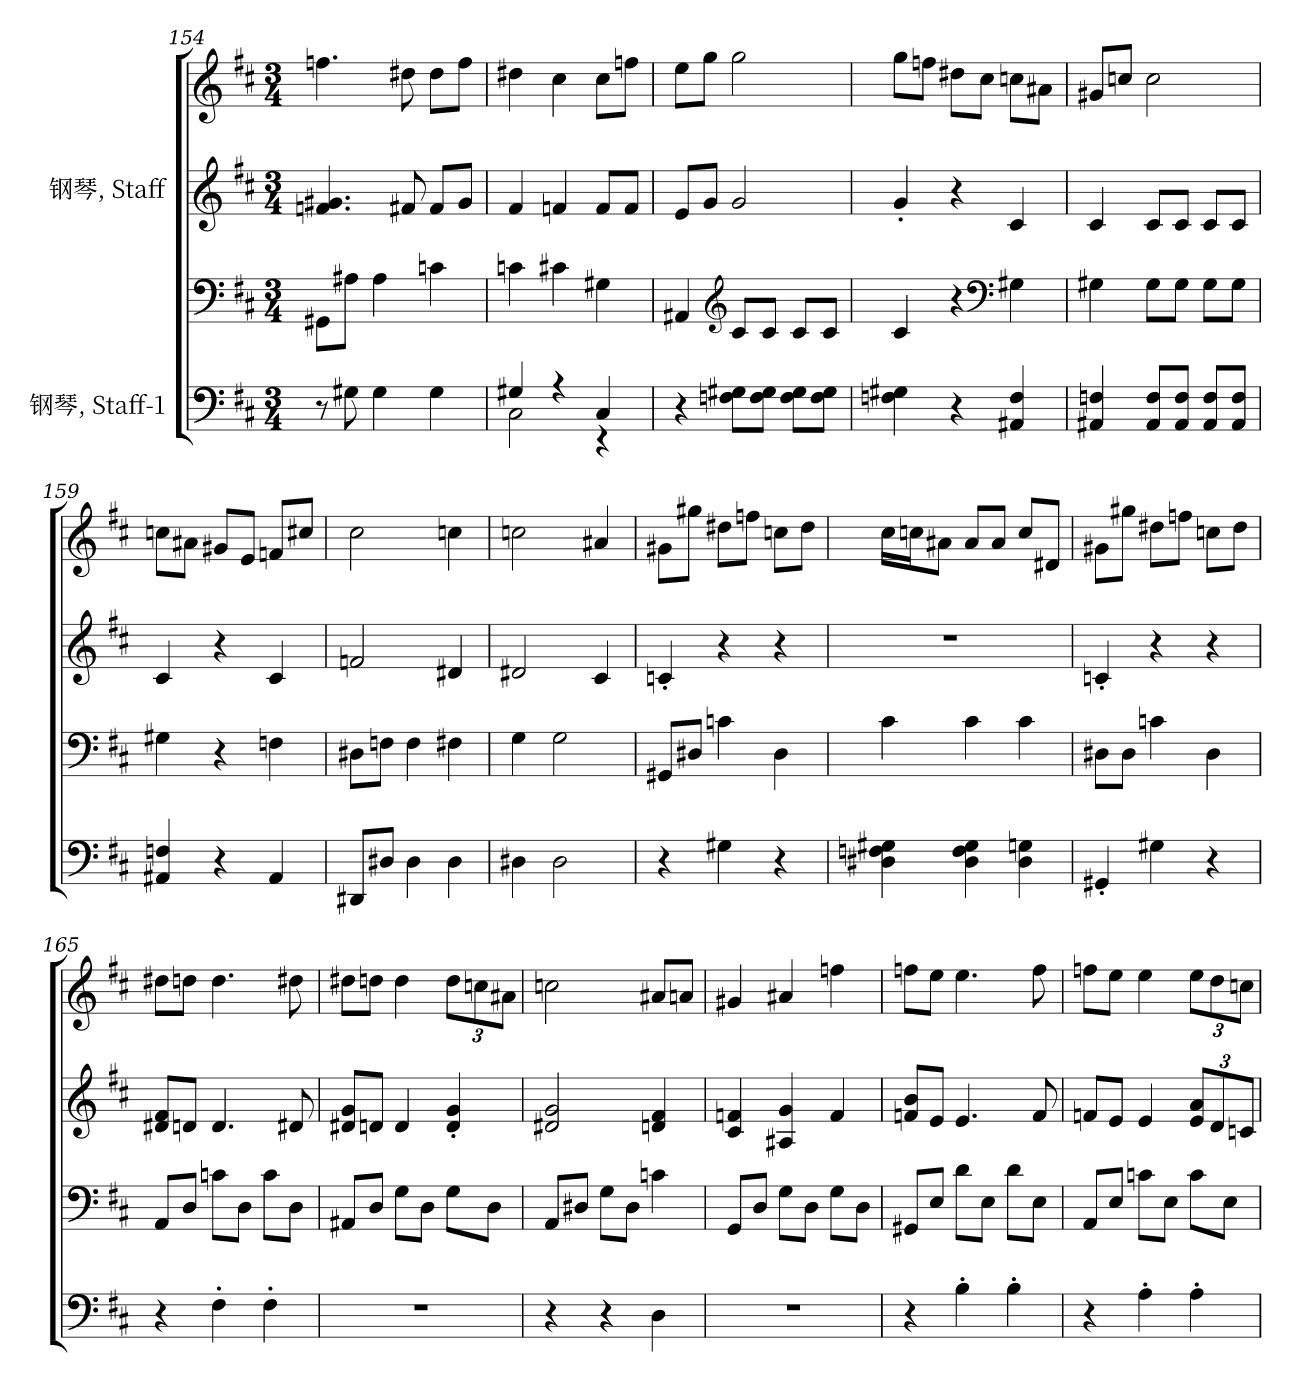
**kern	**kern	**kern	**kern
*part2	*part2	*part1	*part1
*staff4	*staff3	*staff2	*staff1
*I"钢琴, Staff-1	*	*I"钢琴, Staff	*
*clefF4	*clefF4	*clefG2	*clefG2
*k[f#c#]	*k[f#c#]	*k[f#c#]	*k[f#c#]
*M3/4	*M3/4	*M3/4	*M3/4
=154	=154	=154	=154
8r	8GG#X\L	4.fn/ 4.g#X/	4.ffn\
8G#X\	8A#X\J	.	.
4G#\	4A#\	.	.
.	.	8f#X/	8dd#X\
4G#\	4cn\	8f#/L	8dd#\L
.	.	8g#/J	8ff\J
!!LO:LB:g=z
=155	=155	=155	=155
*^	*	*	*
4G#X/	2C#\	4cn\	4f#/	4dd#X\
4r	.	4c#X\	4fn/	4cc#\
4C#/	4r	4G#X\	8f/L	8cc#\L
.	.	.	8f/J	8ffn\J
*v	*v	*	*	*
=156	=156	=156	=156
4r	4AA#X/	8e/L	8ee\L
.	.	8g/J	8gg\J
*	*clefG2	*	*
8Fn\ 8G#X\L	8c#/L	2g/	2gg\
8F\ 8G#\J	8c#/J	.	.
8F\ 8G#\L	8c#/L	.	.
8F\ 8G#\J	8c#/J	.	.
=157	=157	=157	=157
4Fn\ 4G#X\	4c#/	4g'/	8gg\L
.	.	.	8ffn\J
4r	4r	4r	8dd#X\L
.	.	.	8cc#\J
*	*clefF4	*	*
4AA#X/ 4F/	4G#X\	4c#/	8ccn\L
.	.	.	8a#X\J
=158	=158	=158	=158
4AA#X/ 4Fn/	4G#X\	4c#/	8g#X/L
.	.	.	8ccn/J
8AA#/ 8F/L	8G#\L	8c#/L	2cc\
8AA#/ 8F/J	8G#\J	8c#/J	.
8AA#/ 8F/L	8G#\L	8c#/L	.
8AA#/ 8F/J	8G#\J	8c#/J	.
!!LO:LB:g=z
=159	=159	=159	=159
4AA#X/ 4Fn/	4G#X\	4c#/	8ccn\L
.	.	.	8a#X\J
4r	4r	4r	8g#X/L
.	.	.	8e/J
4AA#/	4Fn\	4c#/	8fn/L
.	.	.	8cc#X/J
=160	=160	=160	=160
8DD#X/L	8D#X\L	2fn/	2cc#\
8D#X/J	8Fn\J	.	.
4D#\	4F\	.	.
4D#\	4F#X\	4d#X/	4ccn\
=161	=161	=161	=161
4D#X\	4G\	2d#X/	2ccn\
2D#\	2G\	.	.
.	.	4c#/	4a#X/
=162	=162	=162	=162
4r	8GG#X/L	4cn'/	8g#X\L
.	8D#X/J	.	8gg#X\J
4G#X\	4cn\	4r	8dd#X\L
.	.	.	8ffn\J
4r	4D#\	4r	8ccn\L
.	.	.	8dd#\J
!!LO:PB:g=z
=163	=163	=163	=163
4D#X\ 4Fn\ 4G#X\	4c#\	2.r	16cc#\LL
.	.	.	16ccn\J
.	.	.	8a#X\J
4D#\ 4F\ 4G#\	4c#\	.	8a#/L
.	.	.	8a#/J
4D#\ 4Gn\	4c#\	.	8cc/L
.	.	.	8d#X/J
=164	=164	=164	=164
4GG#X'/	8D#X\L	4cn'/	8g#X\L
.	8D#\J	.	8gg#X\J
4G#X\	4cn\	4r	8dd#X\L
.	.	.	8ffn\J
4r	4D#\	4r	8ccn\L
.	.	.	8dd#\J
=165	=165	=165	=165
*	*	*	*MM140
4r	8AA/L	8d#X/ 8f#/L	8dd#X\L
.	8D/J	8dn/J	8ddn\J
4F#'\	8cn\L	4.d/	4.dd\
.	8D\J	.	.
4F#'\	8c\L	.	.
.	8D\J	8d#X/	8dd#X\
=166	=166	=166	=166
2.r	8AA#X/L	8d#X/ 8g/L	8dd#X\L
.	8D/J	8dn/J	8ddn\J
.	8G\L	4d/	4dd\
.	8D\J	.	.
*	*	*	*Xbrackettup
.	8G\L	4d/' 4g/'	12dd\L
.	.	.	12ccn\
.	8D\J	.	.
.	.	.	12a#X\J
!!LO:LB:g=z
=167	=167	=167	=167
4r	8AA/L	2d#X/ 2g/	2ccn\
.	8D#X/J	.	.
4r	8G\L	.	.
.	8D#\J	.	.
4D\	4cn\	4dn/ 4f#/	8a#X/L
.	.	.	8an/J
=168	=168	=168	=168
2.r	8GG/L	4c#/ 4fn/	4g#X/
.	8D/J	.	.
.	8G\L	4A#X/ 4g/	4a#X/
.	8D\J	.	.
.	8G\L	4f/	4ffn\
.	8D\J	.	.
=169	=169	=169	=169
4r	8GG#X/L	8fn/ 8b/L	8ffn\L
.	8E/J	8e/J	8ee\J
4B'\	8d\L	4.e/	4.ee\
.	8E\J	.	.
4B'\	8d\L	.	.
.	8E\J	8f/	8ff\
=170	=170	=170	=170
4r	8AA/L	8fn/L	8ffn\L
.	8E/J	8e/J	8ee\J
4A'\	8cn\L	4e/	4ee\
.	8E\J	.	.
*	*	*Xbrackettup	*
4A'\	8c\L	12e/ 12a/L	12ee\L
.	.	12d/	12dd\
.	8E\J	.	.
.	.	12cn/J	12ccn\J
=	=	=	=
*-	*-	*-	*-
